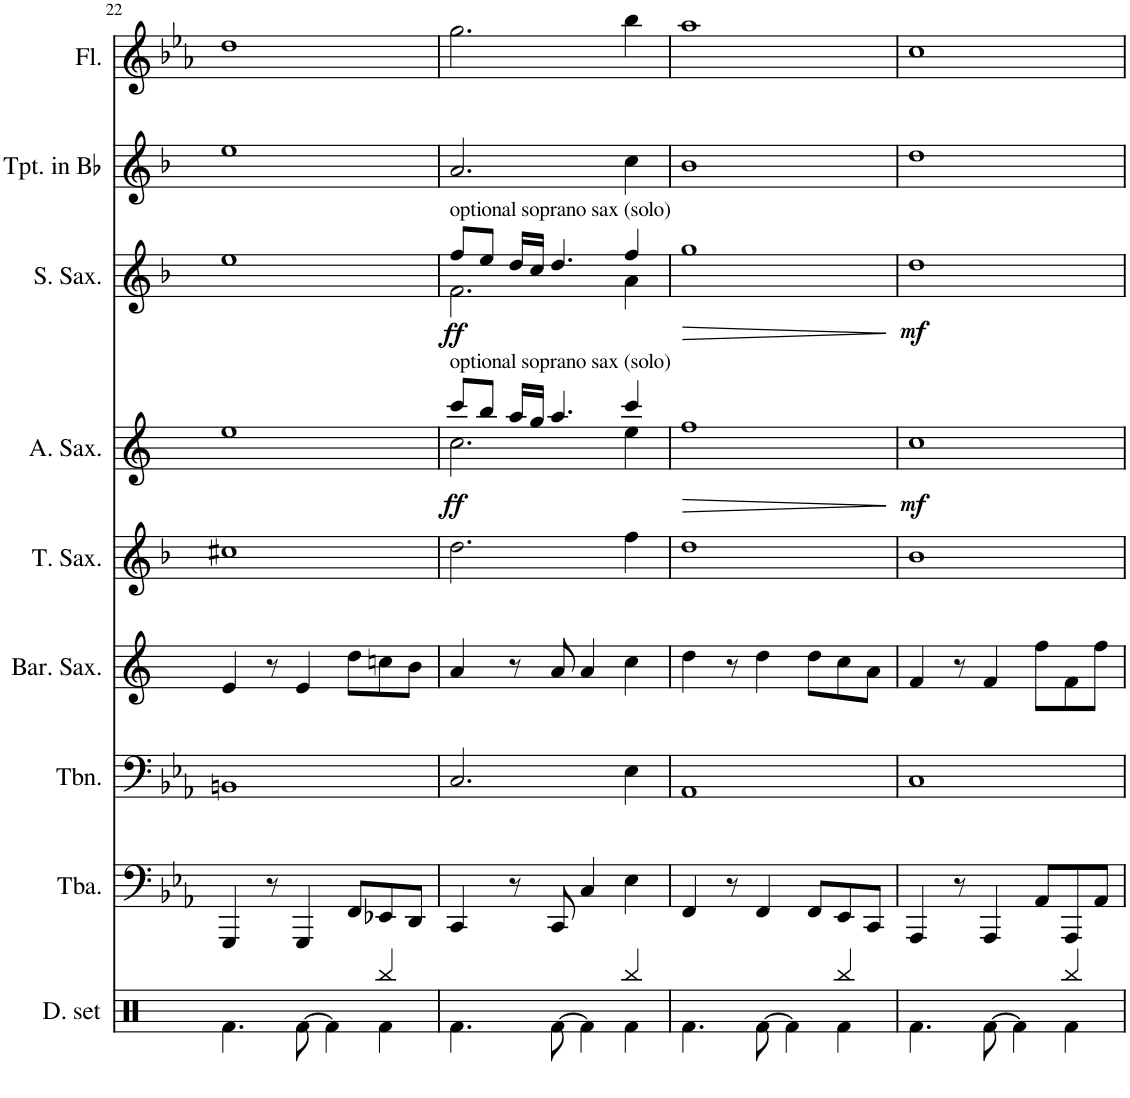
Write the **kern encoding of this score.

**kern	**kern	**kern	**kern	**kern	**kern	**dynam	**kern	**dynam	**kern	**kern
*part9	*part8	*part7	*part6	*part5	*part4	*part4	*part3	*part3	*part2	*part1
*staff9	*staff8	*staff7	*staff6	*staff5	*staff4	*staff4	*staff3	*staff3	*staff2	*staff1
*I"Drumset	*I"Tuba	*I"Trombone	*I"Baritone Saxophone	*I"Tenor Saxophone	*I"Alto Saxophone	*	*I"Soprano Saxophone	*	*I"Trumpet in Bb	*I"Flute
*I'D. set	*I'Tba.	*I'Tbn.	*I'Bar. Sax.	*I'T. Sax.	*I'A. Sax.	*	*I'S. Sax.	*	*I'Tpt. in Bb	*I'Fl.
!!LO:PB:g=z
*clefX	*clefF4	*clefF4	*clefG2	*clefG2	*clefG2	*	*clefG2	*	*clefG2	*clefG2
*	*	*	*Trd12c21	*Trd8c14	*Trd5c9	*	*Trd1c2	*	*Trd1c2	*
*k[]	*k[b-e-a-]	*k[b-e-a-]	*k[]	*k[b-]	*k[]	*	*k[b-]	*	*k[b-]	*k[b-e-a-]
*M4/4	*M4/4	*M4/4	*M4/4	*M4/4	*M4/4	*	*M4/4	*	*M4/4	*M4/4
=22	=22	=22	=22	=22	=22	=22	=22	=22	=22	=22
*^	*	*	*	*	*	*	*	*	*	*
4.Rf\	2.ryy	4GGG/	1BBn	4e/	1cc#X	1ee	.	1ee	.	1ee	1dd
.	.	8r	.	8r	.	.	.	.	.	.	.
[8Rf\	.	4GGG/	.	4e/	.	.	.	.	.	.	.
4Rf\]	.	.	.	.	.	.	.	.	.	.	.
.	.	8FF/L	.	8dd\L	.	.	.	.	.	.	.
4Rbb/	4Rf\	8EE-X/	.	8ccn\	.	.	.	.	.	.	.
.	.	8DD/J	.	8b\J	.	.	.	.	.	.	.
=23	=23	=23	=23	=23	=23	=23	=23	=23	=23	=23	=23
*	*	*	*	*	*	*^	*	*^	*	*	*
!	!	!	!	!	!	!	!	!	!LO:TX:a:t=optional soprano sax (solo)	!	!	!	!
!	!	!	!	!	!	!LO:TX:a:t=optional soprano sax (solo)	!	!	!	!	!	!	!
!	!	!	!	!	!	!	!	!LO:DY:b	!	!	!LO:DY:b	!	!
4.Rf\	2.ryy	4CC/	2.C/	4a/	2.dd\	8ccc/L	2.cc\	ff	8ff/L	2.f\	ff	2.a/	2.gg\
.	.	.	.	.	.	8bb/J	.	.	8ee/J	.	.	.	.
.	.	8r	.	8r	.	16aa/LL	.	.	16dd/LL	.	.	.	.
.	.	.	.	.	.	16gg/JJ	.	.	16cc/JJ	.	.	.	.
[8Rf\	.	8CC/	.	8a/	.	4.aa/	.	.	4.dd/	.	.	.	.
4Rf\]	.	4C/	.	4a/	.	.	.	.	.	.	.	.	.
4Rbb/	4Rf\	4E-\	4E-\	4cc\	4ff\	4ee\	4ccc/	.	4a\	4ff/	.	4cc\	4bb-\
=24	=24	=24	=24	=24	=24	=24	=24	=24	=24	=24	=24	=24	=24
!	!	!	!	!	!	!	!	!LO:HP:b	!	!	!LO:HP:b	!	!
*	*	*	*	*	*	*v	*v	*	*	*	*	*	*
*	*	*	*	*	*	*	*	*v	*v	*	*	*
4.Rf\	2.ryy	4FF/	1AA-	4dd\	1dd	1ff	>	1gg	>	1b-	1aa-
.	.	8r	.	8r	.	.	.	.	.	.	.
[8Rf\	.	4FF/	.	4dd\	.	.	.	.	.	.	.
4Rf\]	.	.	.	.	.	.	.	.	.	.	.
.	.	8FF/L	.	8dd\L	.	.	.	.	.	.	.
4Rbb/	4Rf\	8EE-/	.	8cc\	.	.	.	.	.	.	.
.	.	8CC/J	.	8a\J	.	.	.	.	.	.	.
*v	*v	*	*	*	*	*	*	*	*	*	*
.	.	.	.	.	.	]	.	]	.	.
=25	=25	=25	=25	=25	=25	=25	=25	=25	=25	=25
*^	*	*	*	*	*	*	*	*	*	*
!	!	!	!	!	!	!	!LO:DY:b	!	!LO:DY:b	!	!
4.Rf\	2.ryy	4AAA-/	1C	4f/	1b-	1cc	mf	1dd	mf	1dd	1cc
.	.	8r	.	8r	.	.	.	.	.	.	.
[8Rf\	.	4AAA-/	.	4f/	.	.	.	.	.	.	.
4Rf\]	.	.	.	.	.	.	.	.	.	.	.
.	.	8AA-/L	.	8ff\L	.	.	.	.	.	.	.
4Rbb/	4Rf\	8AAA-/	.	8f\	.	.	.	.	.	.	.
.	.	8AA-/J	.	8ff\J	.	.	.	.	.	.	.
*v	*v	*	*	*	*	*	*	*	*	*	*
=	=	=	=	=	=	=	=	=	=	=
*-	*-	*-	*-	*-	*-	*-	*-	*-	*-	*-
